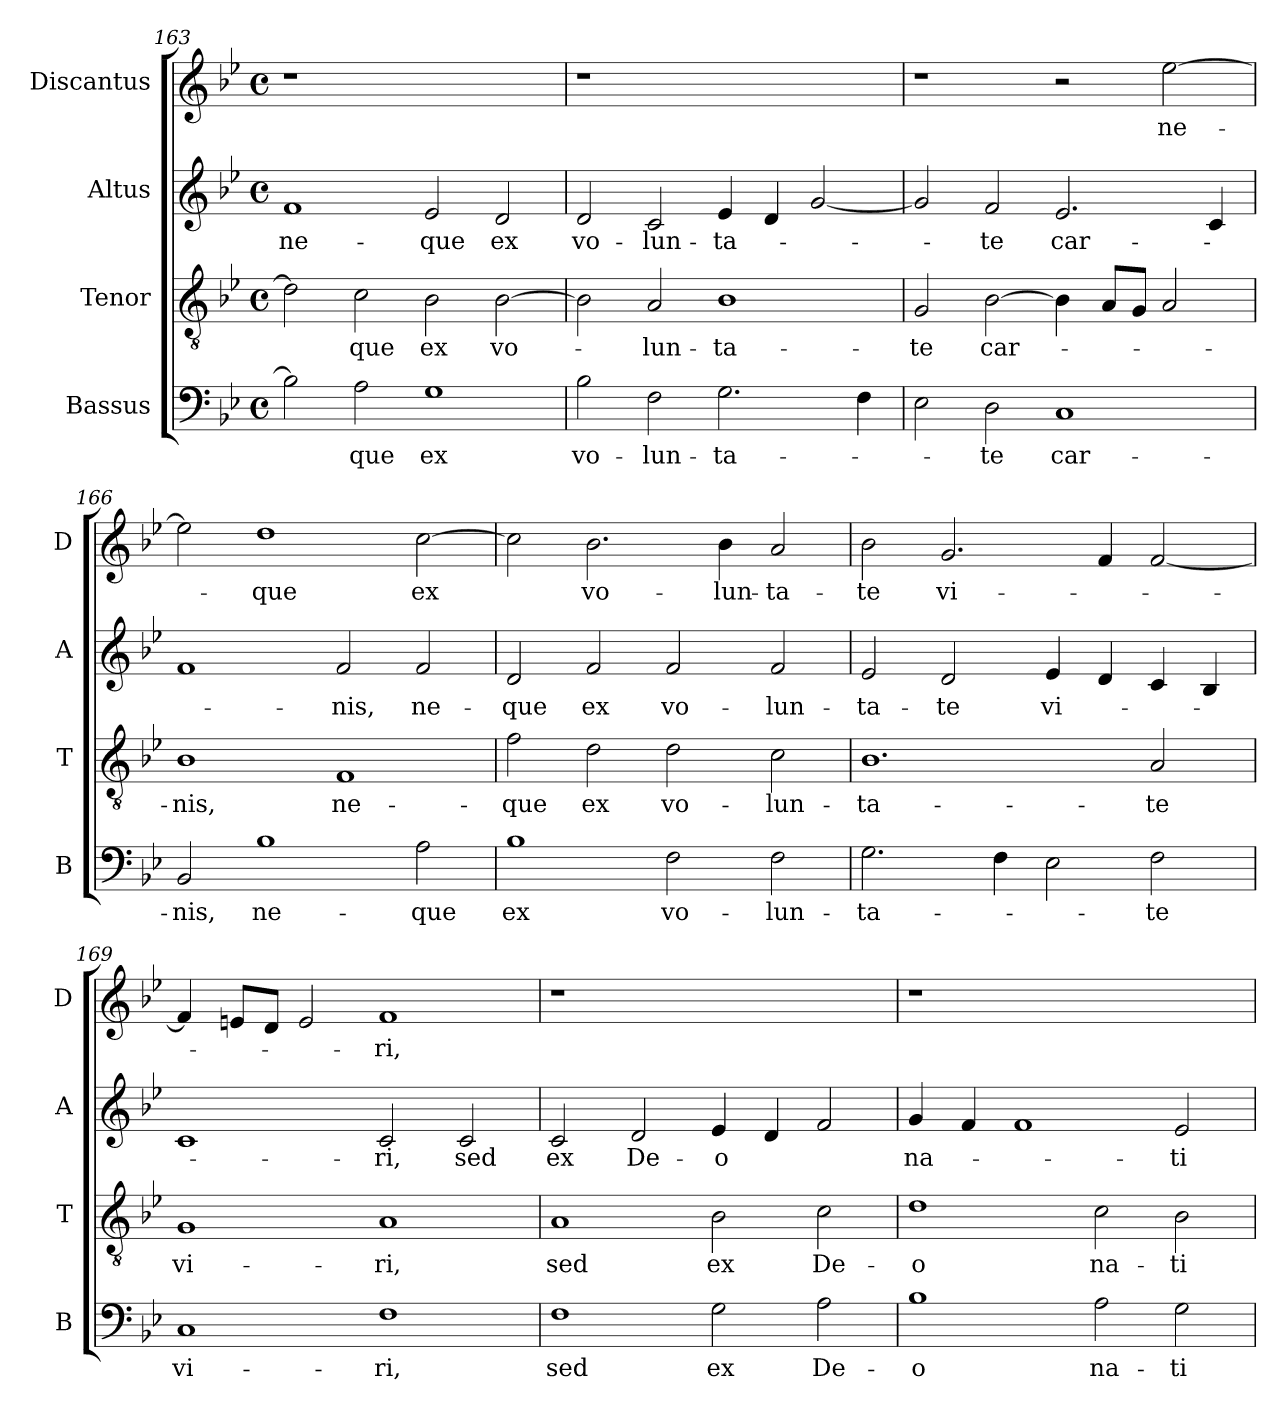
**kern	**text	**kern	**text	**kern	**text	**kern	**text
*part4	*part4	*part3	*part3	*part2	*part2	*part1	*part1
*staff4	*staff4	*staff3	*staff3	*staff2	*staff2	*staff1	*staff1
*I"Bassus	*	*I"Tenor	*	*I"Altus	*	*I"Discantus	*
*I'B	*	*I'T	*	*I'A	*	*I'D	*
*clefF4	*	*clefGv2	*	*clefG2	*	*clefG2	*
*k[b-e-]	*	*k[b-e-]	*	*k[b-e-]	*	*k[b-e-]	*
*B-:	*	*B-:	*	*B-:	*	*B-:	*
*M4/4	*	*M4/4	*	*M4/4	*	*M4/4	*
*met(c)	*	*met(c)	*	*met(c)	*	*met(c)	*
=163	=163	=163	=163	=163	=163	=163	=163
!	!	!	!	!	!LO:LY:b	!	!
2B-\]	.	2d\]	.	1f	ne-	1r	.
!	!LO:LY:b	!	!LO:LY:b	!	!	!	!
2A\	-que	2c\	-que	.	.	.	.
!	!LO:LY:b	!	!LO:LY:b	!	!LO:LY:b	!	!
1G	ex	2B-\	ex	2e-/	-que	1ryy	.
!	!	!	!LO:LY:b	!	!LO:LY:b	!	!
.	.	[2B-\	vo-	2d/	ex	.	.
!!LO:PB:g=z
=164	=164	=164	=164	=164	=164	=164	=164
!	!LO:LY:b	!	!	!	!LO:LY:b	!	!
2B-\	vo-	2B-\]	.	2d/	vo-	1r	.
!	!LO:LY:b	!	!LO:LY:b	!	!LO:LY:b	!	!
2F\	-lun-	2A/	-lun-	2c/	-lun-	.	.
!	!LO:LY:b	!	!LO:LY:b	!	!LO:LY:b	!	!
2.G\	-ta-	1B-	-ta-	4e-/	-ta-	1ryy	.
.	.	.	.	4d/	.	.	.
.	.	.	.	[2g/	.	.	.
4F\	.	.	.	.	.	.	.
=165	=165	=165	=165	=165	=165	=165	=165
!	!	!	!LO:LY:b	!	!	!	!
2E-\	.	2G/	-te	2g/]	.	1r	.
!	!LO:LY:b	!	!LO:LY:b	!	!LO:LY:b	!	!
2D\	-te	[2B-\	car-	2f/	-te	.	.
!	!LO:LY:b	!	!	!	!LO:LY:b	!	!
1C	car-	4B-\]	.	2.e-/	car-	2r	.
.	.	8A/L	.	.	.	.	.
.	.	8G/J	.	.	.	.	.
!	!	!	!	!	!	!	!LO:LY:b
.	.	2A/	.	.	.	[2ee-\	ne-
.	.	.	.	4c/	.	.	.
=166	=166	=166	=166	=166	=166	=166	=166
!	!LO:LY:b	!	!LO:LY:b	!	!	!	!
2BB-/	-nis,	1B-	-nis,	1f	.	2ee-\]	.
!	!LO:LY:b	!	!	!	!	!	!LO:LY:b
1B-	ne-	.	.	.	.	1dd	-que
!	!	!	!LO:LY:b	!	!LO:LY:b	!	!
.	.	1F	ne-	2f/	-nis,	.	.
!	!LO:LY:b	!	!	!	!LO:LY:b	!	!LO:LY:b
2A\	-que	.	.	2f/	ne-	[2cc\	ex
=167	=167	=167	=167	=167	=167	=167	=167
!	!LO:LY:b	!	!LO:LY:b	!	!LO:LY:b	!	!
1B-	ex	2f\	-que	2d/	-que	2cc\]	.
!	!	!	!LO:LY:b	!	!LO:LY:b	!	!LO:LY:b
.	.	2d\	ex	2f/	ex	2.b-\	vo-
!	!LO:LY:b	!	!LO:LY:b	!	!LO:LY:b	!	!
2F\	vo-	2d\	vo-	2f/	vo-	.	.
!	!	!	!	!	!	!	!LO:LY:b
.	.	.	.	.	.	4b-\	-lun-
!	!LO:LY:b	!	!LO:LY:b	!	!LO:LY:b	!	!LO:LY:b
2F\	-lun-	2c\	-lun-	2f/	-lun-	2a/	-ta-
=168	=168	=168	=168	=168	=168	=168	=168
!	!LO:LY:b	!	!LO:LY:b	!	!LO:LY:b	!	!LO:LY:b
2.G\	-ta-	1.B-	-ta-	2e-/	-ta-	2b-\	-te
!	!	!	!	!	!LO:LY:b	!	!LO:LY:b
.	.	.	.	2d/	-te	2.g/	vi-
4F\	.	.	.	.	.	.	.
!	!	!	!	!	!LO:LY:b	!	!
2E-\	.	.	.	4e-/	vi-	.	.
.	.	.	.	4d/	.	4f/	.
!	!LO:LY:b	!	!LO:LY:b	!	!	!	!
2F\	-te	2A/	-te	4c/	.	[2f/	.
.	.	.	.	4B-/	.	.	.
=169	=169	=169	=169	=169	=169	=169	=169
!	!LO:LY:b	!	!LO:LY:b	!	!	!	!
1C	vi-	1G	vi-	1c	.	4f/]	.
.	.	.	.	.	.	8en/L	.
.	.	.	.	.	.	8d/J	.
.	.	.	.	.	.	2e/	.
!	!LO:LY:b	!	!LO:LY:b	!	!LO:LY:b	!	!LO:LY:b
1F	-ri,	1A	-ri,	2c/	-ri,	1f	-ri,
!	!	!	!	!	!LO:LY:b	!	!
.	.	.	.	2c/	sed	.	.
!!LO:LB:g=z
=170	=170	=170	=170	=170	=170	=170	=170
!	!LO:LY:b	!	!LO:LY:b	!	!LO:LY:b	!	!
1F	sed	1A	sed	2c/	ex	1r	.
!	!	!	!	!	!LO:LY:b	!	!
.	.	.	.	2d/	De-	.	.
!	!LO:LY:b	!	!LO:LY:b	!	!LO:LY:b	!	!
2G\	ex	2B-\	ex	4e-/	-o	1ryy	.
.	.	.	.	4d/	.	.	.
!	!LO:LY:b	!	!LO:LY:b	!	!	!	!
2A\	De-	2c\	De-	2f/	.	.	.
=171	=171	=171	=171	=171	=171	=171	=171
!	!LO:LY:b	!	!LO:LY:b	!	!LO:LY:b	!	!
1B-	-o	1d	-o	4g/	na-	1r	.
.	.	.	.	4f/	.	.	.
.	.	.	.	1f	.	.	.
!	!LO:LY:b	!	!LO:LY:b	!	!	!	!
2A\	na-	2c\	na-	.	.	1ryy	.
!	!LO:LY:b	!	!LO:LY:b	!	!LO:LY:b	!	!
2G\	-ti	2B-\	-ti	2e-/	-ti	.	.
=	=	=	=	=	=	=	=
*-	*-	*-	*-	*-	*-	*-	*-
